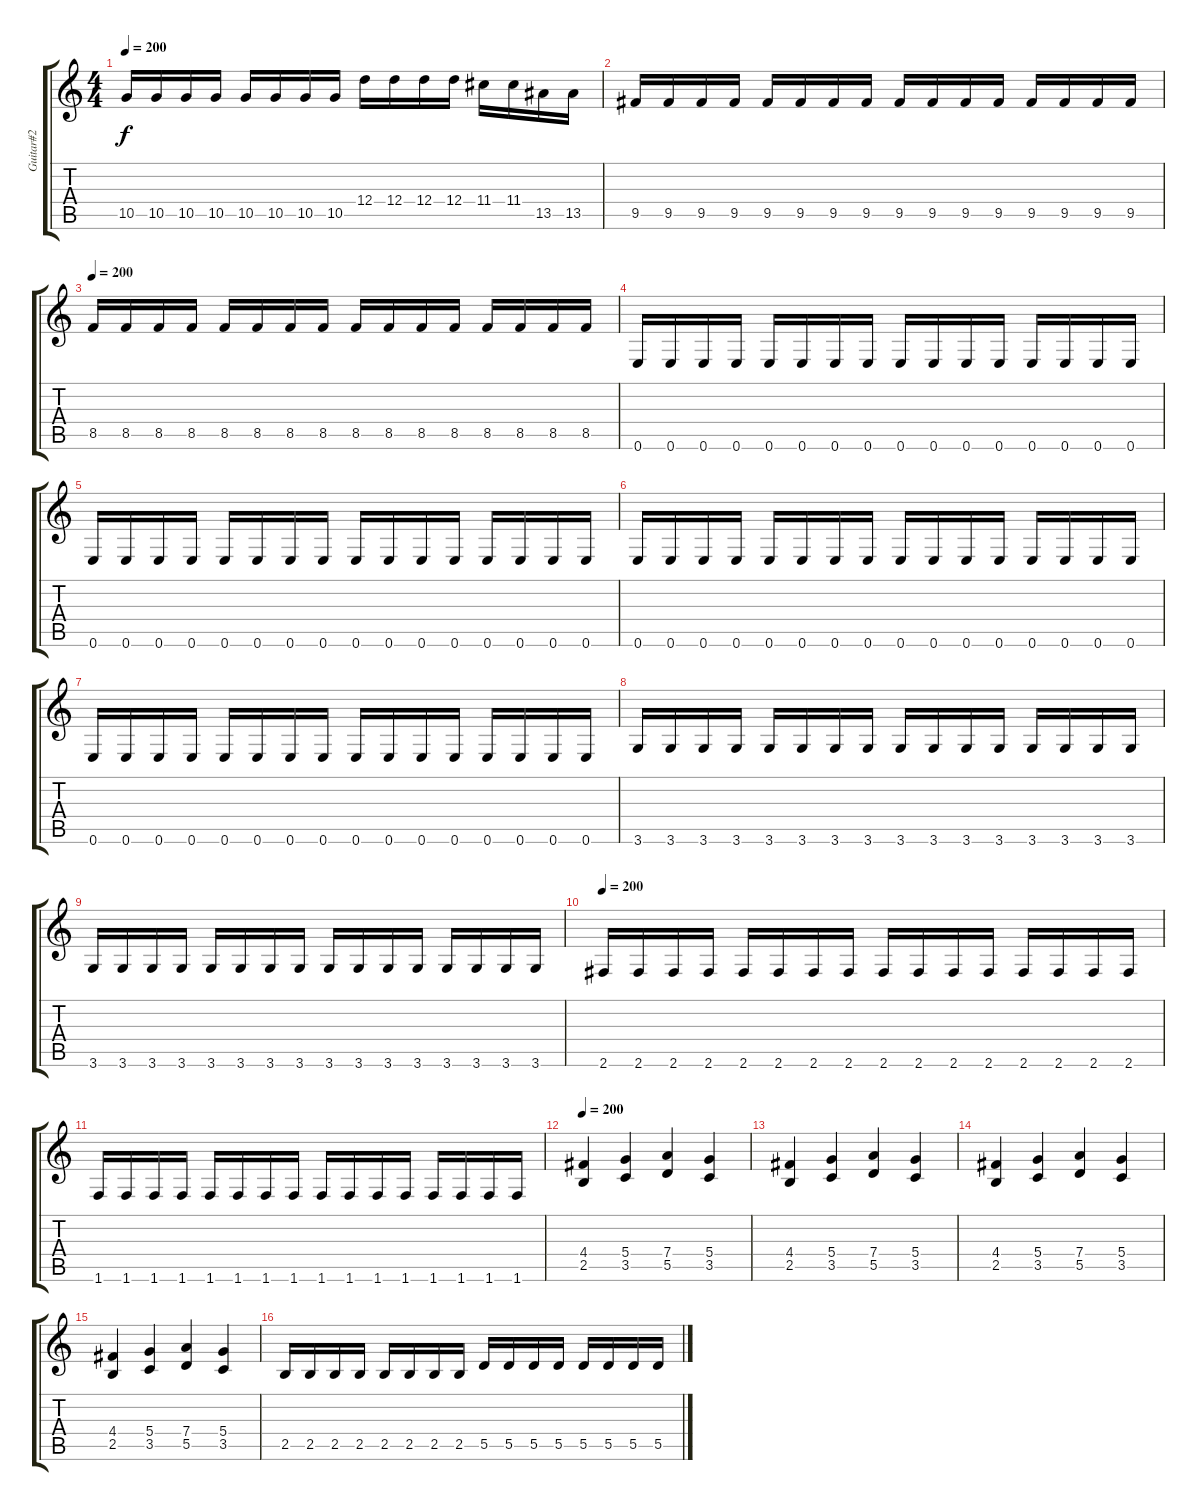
\track ("Guitar#2" "Guitar#2") {instrument distortionguitar}
\staff {score tabs}
\tuning (E4 B3 G3 D3 A2 E2) {hide}
\ts (4 4)
\tempo 200
\clef g2
\ks c
10.5.16{dy f} 10.5.16 10.5.16 10.5.16 10.5.16 10.5.16 10.5.16 10.5.16 12.4.16 12.4.16 12.4.16 12.4.16 11.4.16 11.4.16 13.5.16 13.5.16 |
9.5.16 9.5.16 9.5.16 9.5.16 9.5.16 9.5.16 9.5.16 9.5.16 9.5.16 9.5.16 9.5.16 9.5.16 9.5.16 9.5.16 9.5.16 9.5.16 |
\tempo 200
8.5.16 8.5.16 8.5.16 8.5.16 8.5.16 8.5.16 8.5.16 8.5.16 8.5.16 8.5.16 8.5.16 8.5.16 8.5.16 8.5.16 8.5.16 8.5.16 |
0.6.16 0.6.16 0.6.16 0.6.16 0.6.16 0.6.16 0.6.16 0.6.16 0.6.16 0.6.16 0.6.16 0.6.16 0.6.16 0.6.16 0.6.16 0.6.16 |
0.6.16 0.6.16 0.6.16 0.6.16 0.6.16 0.6.16 0.6.16 0.6.16 0.6.16 0.6.16 0.6.16 0.6.16 0.6.16 0.6.16 0.6.16 0.6.16 |
0.6.16 0.6.16 0.6.16 0.6.16 0.6.16 0.6.16 0.6.16 0.6.16 0.6.16 0.6.16 0.6.16 0.6.16 0.6.16 0.6.16 0.6.16 0.6.16 |
0.6.16 0.6.16 0.6.16 0.6.16 0.6.16 0.6.16 0.6.16 0.6.16 0.6.16 0.6.16 0.6.16 0.6.16 0.6.16 0.6.16 0.6.16 0.6.16 |
3.6.16 3.6.16 3.6.16 3.6.16 3.6.16 3.6.16 3.6.16 3.6.16 3.6.16 3.6.16 3.6.16 3.6.16 3.6.16 3.6.16 3.6.16 3.6.16 |
3.6.16 3.6.16 3.6.16 3.6.16 3.6.16 3.6.16 3.6.16 3.6.16 3.6.16 3.6.16 3.6.16 3.6.16 3.6.16 3.6.16 3.6.16 3.6.16 |
\tempo 200
2.6.16 2.6.16 2.6.16 2.6.16 2.6.16 2.6.16 2.6.16 2.6.16 2.6.16 2.6.16 2.6.16 2.6.16 2.6.16 2.6.16 2.6.16 2.6.16 |
1.6.16 1.6.16 1.6.16 1.6.16 1.6.16 1.6.16 1.6.16 1.6.16 1.6.16 1.6.16 1.6.16 1.6.16 1.6.16 1.6.16 1.6.16 1.6.16 |
\tempo 200
(4.4 2.5).4 (5.4 3.5).4 (7.4 5.5).4 (5.4 3.5).4 |
(4.4 2.5).4 (5.4 3.5).4 (7.4 5.5).4 (5.4 3.5).4 |
(4.4 2.5).4 (5.4 3.5).4 (7.4 5.5).4 (5.4 3.5).4 |
(4.4 2.5).4 (5.4 3.5).4 (7.4 5.5).4 (5.4 3.5).4 |
2.5.16 2.5.16 2.5.16 2.5.16 2.5.16 2.5.16 2.5.16 2.5.16 5.5.16 5.5.16 5.5.16 5.5.16 5.5.16 5.5.16 5.5.16 5.5.16
